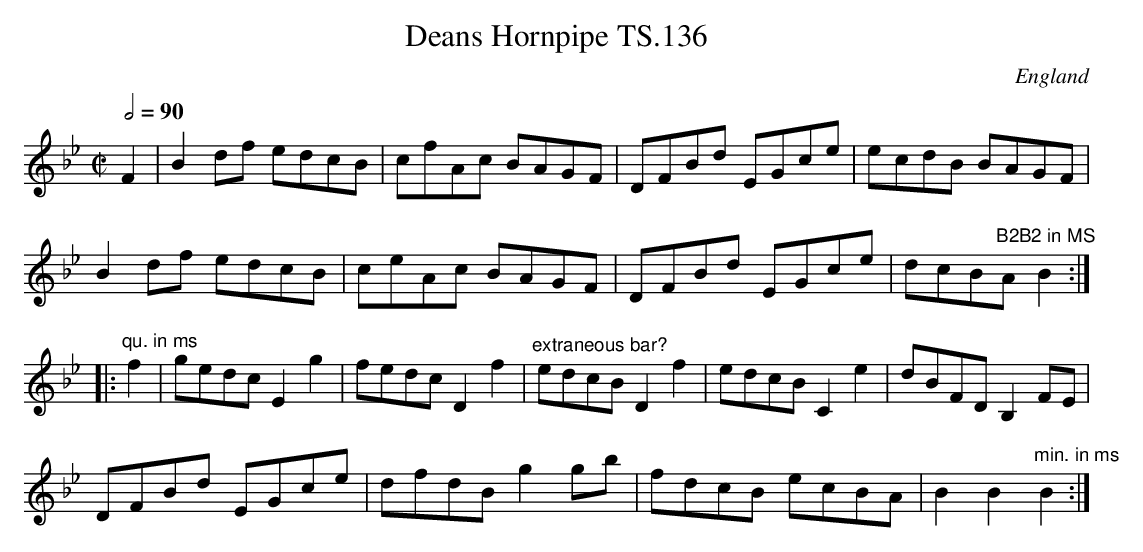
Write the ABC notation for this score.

X:1
T:Deans Hornpipe TS.136
M:C|
L:1/8
Q:1/2=90
O:England
K:Bb major
F2|B2 df edcB|cfAc BAGF|DFBd EGce|ecdB BAGF|!
B2df edcB|ceAc BAGF|DFBd EGce|dcB"B2B2 in MS"AB2:|!
|:"qu. in ms"f2|gedcE2g2|fedc D2f2|"^extraneous bar?"edcBD2f2|edcBC2e2|dBFDB,2FE|!
DFBd EGce|dfdBg2gb|fdcB ecBA|B2B2"min. in ms"B2:|]
